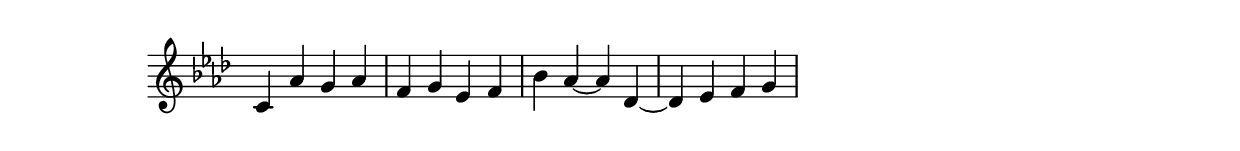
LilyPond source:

#(ly:set-option 'midi-extension "mid")
\version "2.12.3"
\include "english.ly"
\header{ 
title = ""
composer = ""
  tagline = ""  % removed 
}
%{
 Mode: phrygian

| S d P d | m P g m | n d - r | - g m P | 
 %}
  
melody = {
\once \override Staff.TimeSignature #'stencil = ##f
\clef treble
\key c \phrygian
\autoBeamOn  
\cadenzaOn
\bar "|"  c'4 af'4 g'4 af'4 \bar "|"  f'4 g'4 ef'4 f'4 \bar "|"  bf'4 af'4~ af'4 df'4~ \bar "|"  df'4 ef'4 f'4 g'4 \bar "|" \break

}

text = \lyricmode {
  
}

\score{

<<
  \new Voice = "one" {
    \melody
  }
  \new Lyrics \lyricsto "one" \text
>>
\layout {
  \context {
       \Score
    \remove "Bar_number_engraver"
  } 
  }
\midi { 
  \context {
    \Score
    tempoWholesPerMinute = #(ly:make-moment 200 4)
   }
 }
}
